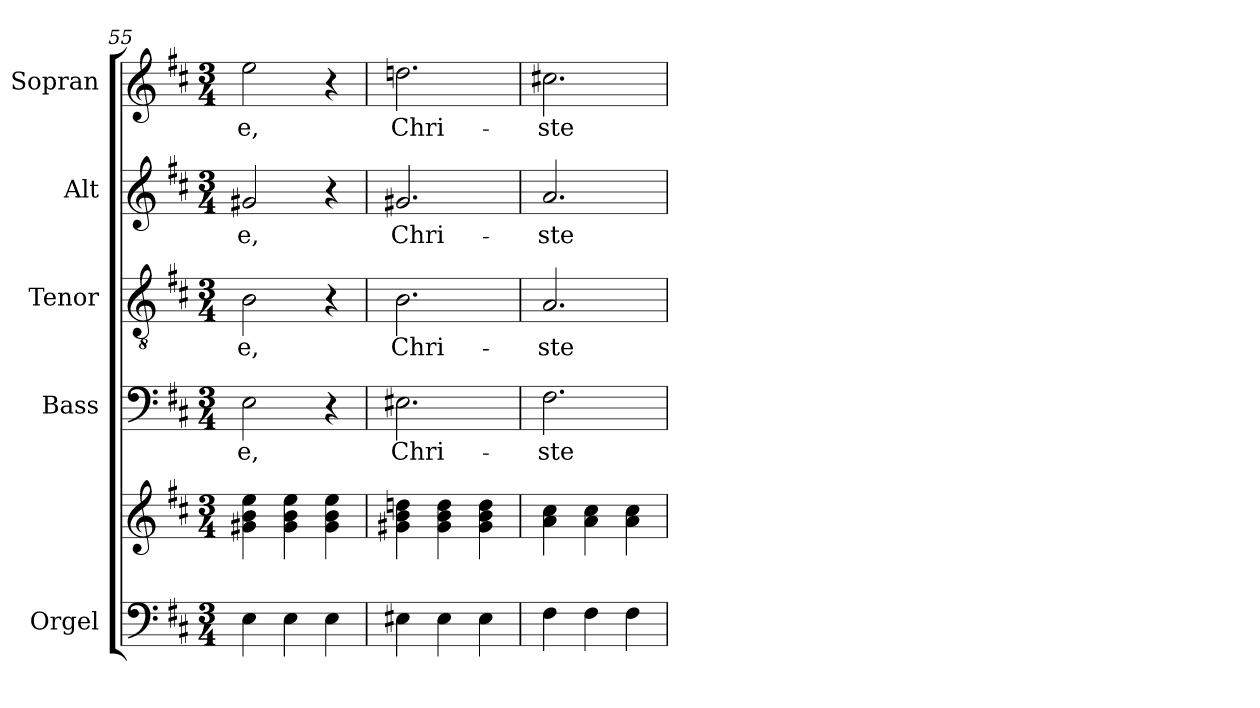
**kern	**kern	**kern	**text	**kern	**text	**kern	**text	**kern	**text
*part5	*part5	*part4	*part4	*part3	*part3	*part2	*part2	*part1	*part1
*staff6	*staff5	*staff4	*staff4	*staff3	*staff3	*staff2	*staff2	*staff1	*staff1
*I"Orgel	*	*I"Bass	*	*I"Tenor	*	*I"Alt	*	*I"Sopran	*
*I'Org.	*	*I'B.	*	*I'T.	*	*I'A.	*	*I'S.	*
*clefF4	*clefG2	*clefF4	*	*clefGv2	*	*clefG2	*	*clefG2	*
*k[f#c#]	*k[f#c#]	*k[f#c#]	*	*k[f#c#]	*	*k[f#c#]	*	*k[f#c#]	*
*D:	*D:	*D:	*	*D:	*	*D:	*	*D:	*
*M3/4	*M3/4	*M3/4	*	*M3/4	*	*M3/4	*	*M3/4	*
=55	=55	=55	=55	=55	=55	=55	=55	=55	=55
!	!	!	!LO:LY:b	!	!LO:LY:b	!	!LO:LY:b	!	!LO:LY:b
4E\	4g#X\ 4b\ 4ee\	2E\	-e,	2B\	-e,	2g#X/	-e,	2ee\	-e,
4E\	4g#\ 4b\ 4ee\	.	.	.	.	.	.	.	.
4E\	4g#\ 4b\ 4ee\	4r	.	4r	.	4r	.	4r	.
=56	=56	=56	=56	=56	=56	=56	=56	=56	=56
!	!	!	!LO:LY:b	!	!LO:LY:b	!	!LO:LY:b	!	!LO:LY:b
4E#X\	4g#X\ 4b\ 4ddn\	2.E#X\	Chri-	2.B\	Chri-	2.g#X/	Chri-	2.ddn\	Chri-
4E#\	4g#\ 4b\ 4dd\	.	.	.	.	.	.	.	.
4E#\	4g#\ 4b\ 4dd\	.	.	.	.	.	.	.	.
=57	=57	=57	=57	=57	=57	=57	=57	=57	=57
!	!	!	!LO:LY:b	!	!LO:LY:b	!	!LO:LY:b	!	!LO:LY:b
4F#\	4a\ 4cc#\	2.F#\	-ste	2.A/	-ste	2.a/	-ste	2.cc#X\	-ste
4F#\	4a\ 4cc#\	.	.	.	.	.	.	.	.
4F#\	4a\ 4cc#\	.	.	.	.	.	.	.	.
=	=	=	=	=	=	=	=	=	=
*-	*-	*-	*-	*-	*-	*-	*-	*-	*-
